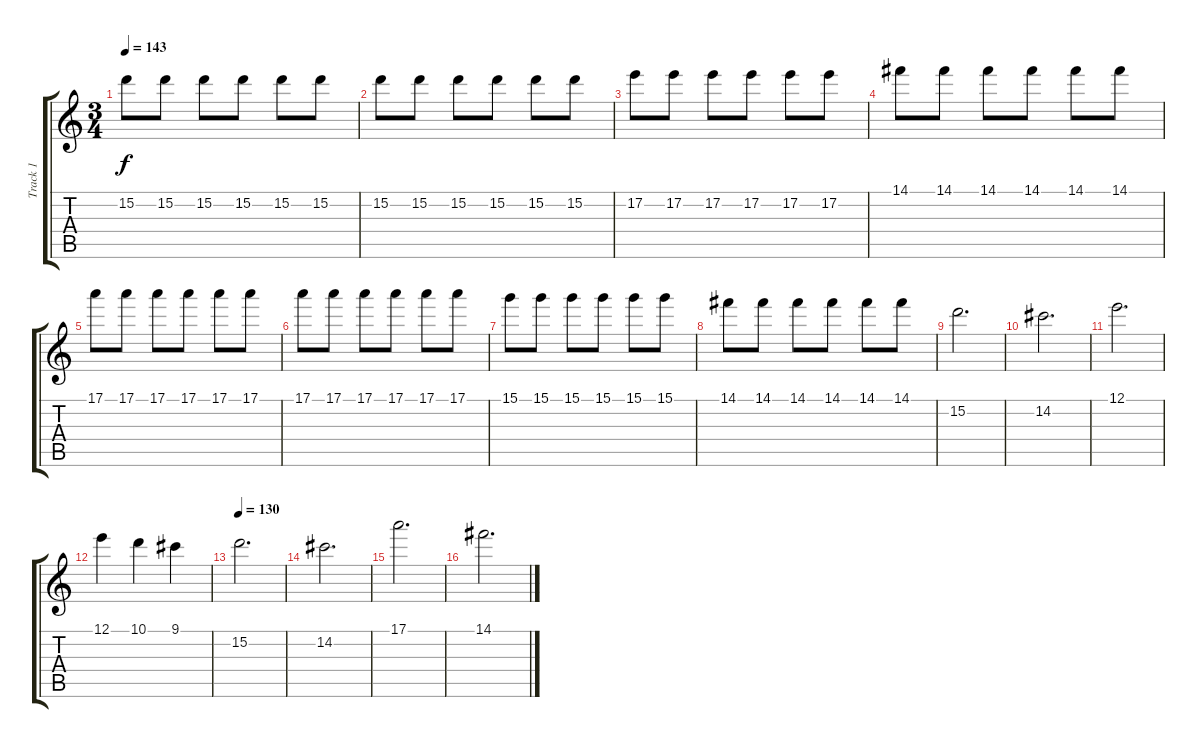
\track ("Track 1" "Track 1") {instrument distortionguitar}
\staff {score tabs}
\tuning (E4 B3 G3 D3 A2 D2) {hide}
\ts (3 4)
\tempo 143
\clef g2
\ks c
15.2.8{dy f} 15.2.8 15.2.8 15.2.8 15.2.8 15.2.8 |
15.2.8 15.2.8 15.2.8 15.2.8 15.2.8 15.2.8 |
17.2.8 17.2.8 17.2.8 17.2.8 17.2.8 17.2.8 |
14.1.8 14.1.8 14.1.8 14.1.8 14.1.8 14.1.8 |
17.1.8 17.1.8 17.1.8 17.1.8 17.1.8 17.1.8 |
17.1.8 17.1.8 17.1.8 17.1.8 17.1.8 17.1.8 |
15.1.8 15.1.8 15.1.8 15.1.8 15.1.8 15.1.8 |
14.1.8 14.1.8 14.1.8 14.1.8 14.1.8 14.1.8 |
15.2.2{d} |
14.2.2{d} |
12.1.2{d} |
12.1.4 10.1.4 9.1.4 |
\tempo 130
15.2.2{d} |
14.2.2{d} |
17.1.2{d} |
14.1.2{d}
